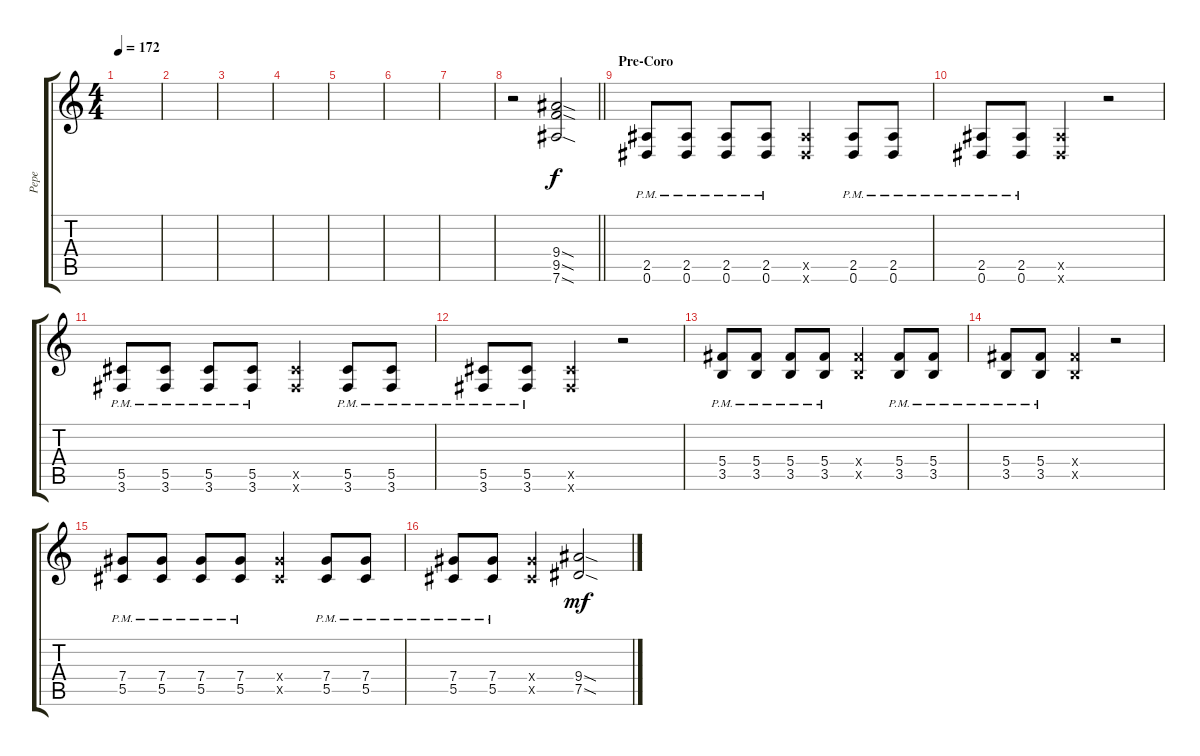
\track ("Pepe" "Pepe") {instrument overdrivenguitar}
\staff {score tabs}
\tuning (Eb4 Bb3 Gb3 Db3 Ab2 Eb2) {hide}
\ts (4 4)
\tempo 172
\clef g2
\ks c
|
|
|
|
|
|
|
\barLineRight lightlight
r.2 (9.4{sod} 9.5{sod} 7.6{sod}).2 |
\section ("" "Pre-Coro")
(2.5{pm} 0.6{pm}).8 (2.5{pm} 0.6{pm}).8 (2.5{pm} 0.6{pm}).8 (2.5{pm} 0.6{pm}).8 (2.5{x} 0.6{x}).4 (2.5{pm} 0.6{pm}).8 (2.5{pm} 0.6{pm}).8 |
(2.5{pm} 0.6{pm}).8 (2.5{pm} 0.6{pm}).8 (2.5{x} 0.6{x}).4 r.2 |
(5.5{pm} 3.6{pm}).8 (5.5{pm} 3.6{pm}).8 (5.5{pm} 3.6{pm}).8 (5.5{pm} 3.6{pm}).8 (5.5{x} 3.6{x}).4 (5.5{pm} 3.6{pm}).8 (5.5{pm} 3.6{pm}).8 |
(5.5{pm} 3.6{pm}).8 (5.5{pm} 3.6{pm}).8 (5.5{x} 3.6{x}).4 r.2 |
(5.4{pm} 3.5{pm}).8 (5.4{pm} 3.5{pm}).8 (5.4{pm} 3.5{pm}).8 (5.4{pm} 3.5{pm}).8 (5.4{x} 3.5{x}).4 (5.4{pm} 3.5{pm}).8 (5.4{pm} 3.5{pm}).8 |
(5.4{pm} 3.5{pm}).8 (5.4{pm} 3.5{pm}).8 (5.4{x} 3.5{x}).4 r.2 |
(7.4{pm} 5.5{pm}).8 (7.4{pm} 5.5{pm}).8 (7.4{pm} 5.5{pm}).8 (7.4{pm} 5.5{pm}).8 (7.4{x} 5.5{x}).4 (7.4{pm} 5.5{pm}).8 (7.4{pm} 5.5{pm}).8 |
(7.4{pm} 5.5{pm}).8 (7.4{pm} 5.5{pm}).8 (7.4{x} 5.5{x}).4 (9.4{sod} 7.5{sod}).2{dy mf}
